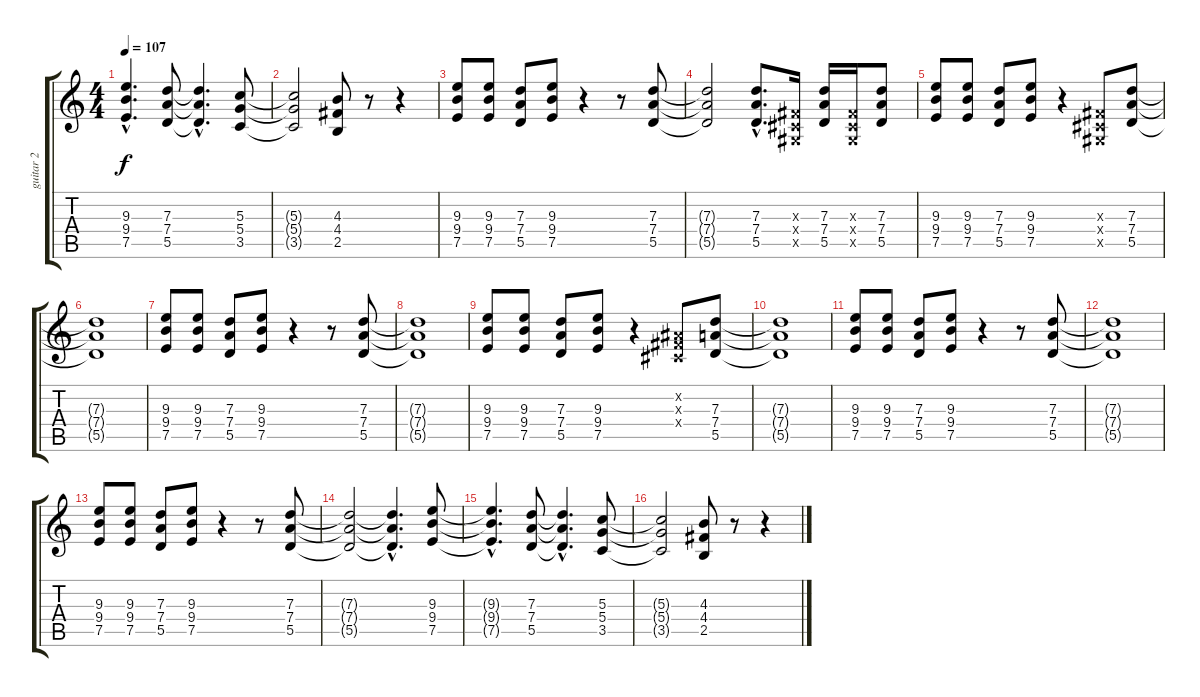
\track ("guitar 2" "guitar 2") {instrument overdrivenguitar}
\staff {score tabs}
\tuning (E4 B3 G3 D3 A2 E2) {hide}
\ts (4 4)
\tempo 107
\clef g2
\ks c
(9.3{hac t} 9.4{hac t} 7.5{hac t}).4{d dy f} (7.3 7.4 5.5).8 (7.3{hac t} 7.4{hac t} 5.5{hac t}).4{d} (5.3 5.4 3.5).8 |
(5.3{t} 5.4{t} 3.5{t}).2 (4.3 4.4 2.5).8 r.8 r.4 |
(9.3 9.4 7.5).8 (9.3 9.4 7.5).8 (7.3 7.4 5.5).8 (9.3 9.4 7.5).8 r.4 r.8 (7.3 7.4 5.5).8 |
(7.3{t} 7.4{t} 5.5{t}).2 (7.3{hac} 7.4{hac} 5.5{hac}).8{d} (-1.3{x} -1.4{x} -1.5{x}).16 (7.3 7.4 5.5).16 (-1.3{x} -1.4{x} -1.5{x}).16 (7.3 7.4 5.5).8 |
(9.3 9.4 7.5).8 (9.3 9.4 7.5).8 (7.3 7.4 5.5).8 (9.3 9.4 7.5).8 r.4 (-1.3{x} -1.4{x} -1.5{x}).8 (7.3 7.4 5.5).8 |
(7.3{t} 7.4{t} 5.5{t}).1 |
(9.3 9.4 7.5).8 (9.3 9.4 7.5).8 (7.3 7.4 5.5).8 (9.3 9.4 7.5).8 r.4 r.8 (7.3 7.4 5.5).8 |
(7.3{t} 7.4{t} 5.5{t}).1 |
(9.3 9.4 7.5).8 (9.3 9.4 7.5).8 (7.3 7.4 5.5).8 (9.3 9.4 7.5).8 r.4 (-1.2{x} -1.3{x} -1.4{x}).8 (7.3 7.4 5.5).8 |
(7.3{t} 7.4{t} 5.5{t}).1 |
(9.3 9.4 7.5).8 (9.3 9.4 7.5).8 (7.3 7.4 5.5).8 (9.3 9.4 7.5).8 r.4 r.8 (7.3 7.4 5.5).8 |
(7.3{t} 7.4{t} 5.5{t}).1 |
(9.3 9.4 7.5).8 (9.3 9.4 7.5).8 (7.3 7.4 5.5).8 (9.3 9.4 7.5).8 r.4 r.8 (7.3 7.4 5.5).8 |
(7.3{t} 7.4{t} 5.5{t}).2 (7.3{hac t} 7.4{hac t} 5.5{hac t}).4{d} (9.3 9.4 7.5).8 |
(9.3{hac t} 9.4{hac t} 7.5{hac t}).4{d} (7.3 7.4 5.5).8 (7.3{hac t} 7.4{hac t} 5.5{hac t}).4{d} (5.3 5.4 3.5).8 |
(5.3{t} 5.4{t} 3.5{t}).2 (4.3 4.4 2.5).8 r.8 r.4
